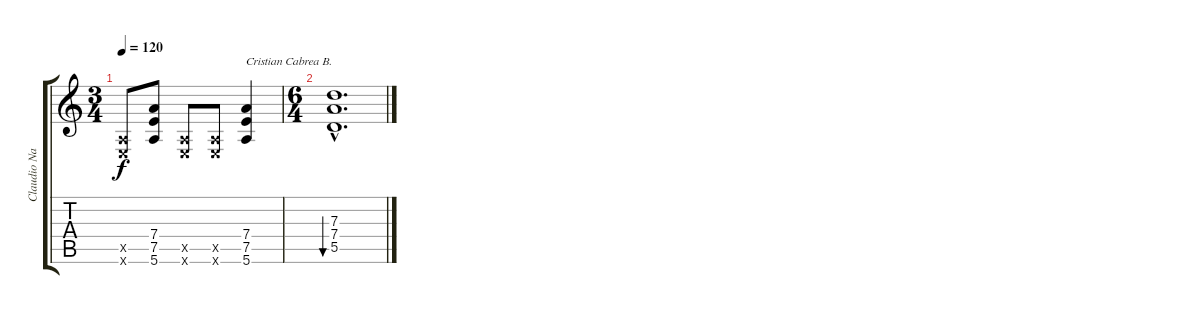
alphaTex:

\track ("Claudio Narea" "Claudio Na") {instrument overdrivenguitar}
\staff {score tabs}
\tuning (E4 B3 G3 D3 A2 E2) {hide}
\ts (3 4)
\tempo 120
\clef g2
\ks c
(0.5{x} 0.6{x}).8{dy f} (7.4 7.5 5.6).8 (0.5{x} 0.6{x}).8 (0.5{x} 0.6{x}).8 (7.4 7.5 5.6).4{txt "Cristian Cabrea B."} |
\ts (6 4)
(7.3{hac} 7.4{hac} 5.5{hac}).1{d bu 60}
